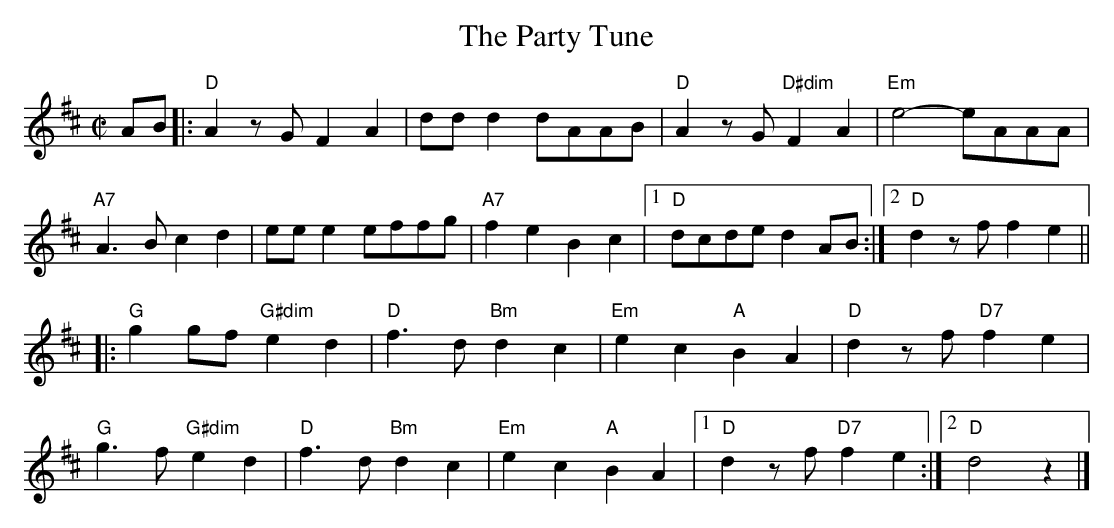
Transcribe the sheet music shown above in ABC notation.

X:1
T:The Party Tune
M:C|
K:D
AB|:"D"A2 z GF2A2|dd d2 dAAB|"D"A2zG "D#dim"F2A2|"Em"e4-eAAA|
"A7"A3Bc2d2| eee2 effg| "A7" f2e2B2c2|1"D"dcde d2AB:|2"D"d2zf f2e2||
|:"G" g2 gf "G#dim" e2d2| "D"f3d "Bm"d2c2| "Em"e2c2 "A"B2A2| "D"d2zf "D7"f2e2|
"G"  g3f "G#dim" e2d2| "D"f3d "Bm"d2c2| "Em"e2c2 "A"B2A2|1 "D"d2zf "D7"f2e2:|2"D"d4z2|]
